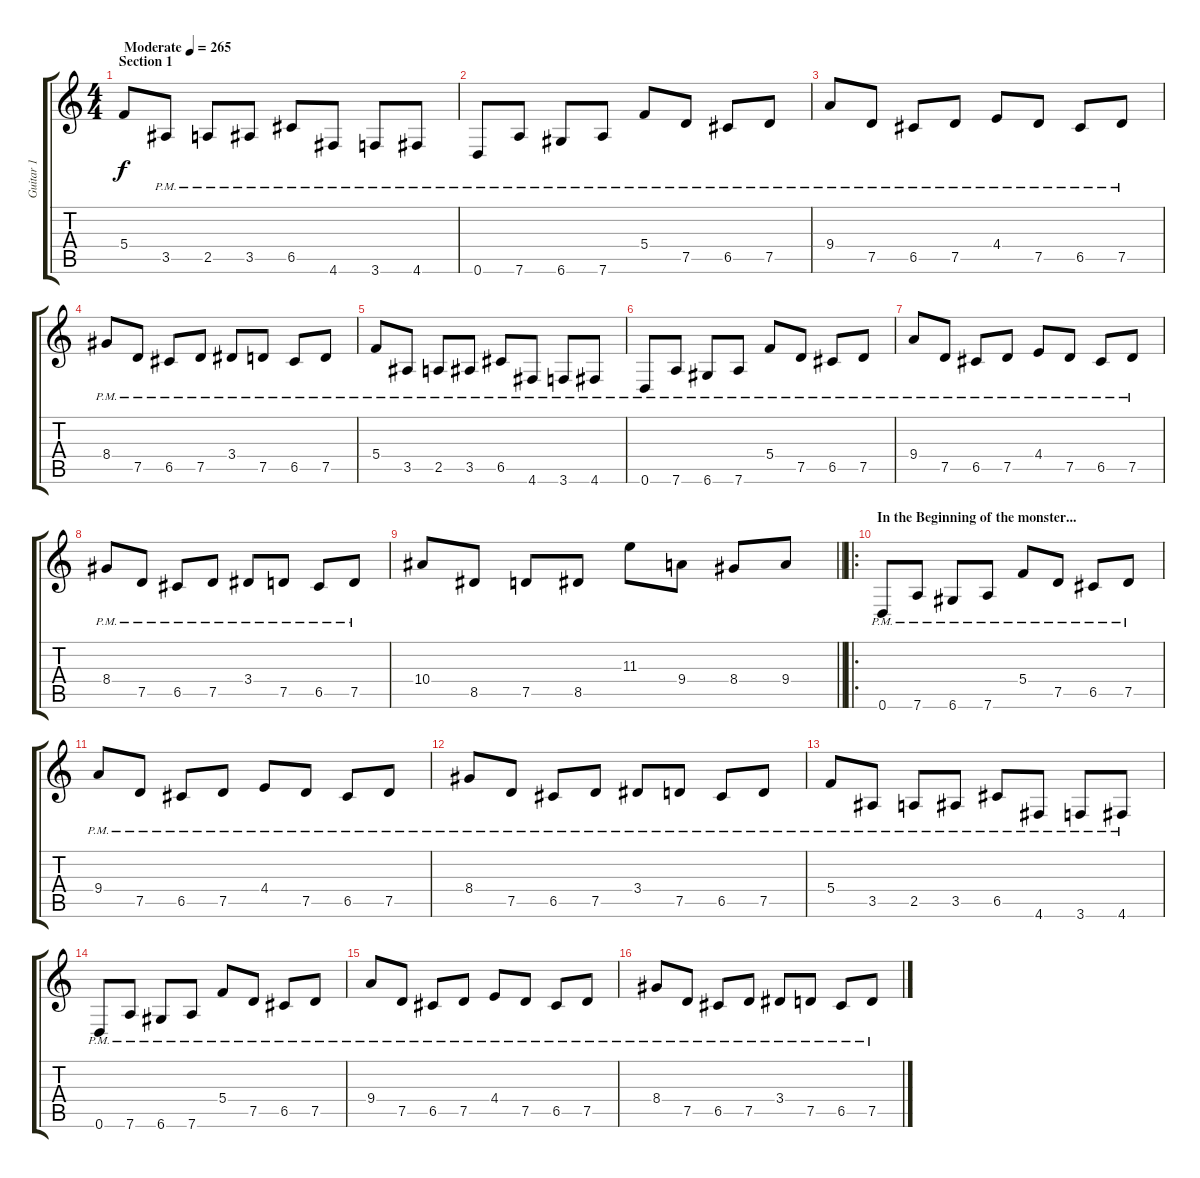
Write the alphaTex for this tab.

\track ("Guitar 1" "Guitar 1") {instrument distortionguitar}
\staff {score tabs}
\tuning (D4 A3 F3 C3 G2 D2) {hide}
\ts (4 4)
\section ("" "Section 1")
\tempo (265 "Moderate")
\clef g2
\ks c
5.4.8{dy f instrument distortionguitar} 3.5{pm}.8 2.5{pm}.8 3.5{pm}.8 6.5{pm}.8 4.6{pm}.8 3.6{pm}.8 4.6{pm}.8 |
0.6{pm}.8 7.6{pm}.8 6.6{pm}.8 7.6{pm}.8 5.4{pm}.8 7.5{pm}.8 6.5{pm}.8 7.5{pm}.8 |
9.4{pm}.8 7.5{pm}.8 6.5{pm}.8 7.5{pm}.8 4.4{pm}.8 7.5{pm}.8 6.5{pm}.8 7.5{pm}.8 |
8.4{pm}.8 7.5{pm}.8 6.5{pm}.8 7.5{pm}.8 3.4{pm}.8 7.5{pm}.8 6.5{pm}.8 7.5{pm}.8 |
5.4{pm}.8 3.5{pm}.8 2.5{pm}.8 3.5{pm}.8 6.5{pm}.8 4.6{pm}.8 3.6{pm}.8 4.6{pm}.8 |
0.6{pm}.8 7.6{pm}.8 6.6{pm}.8 7.6{pm}.8 5.4{pm}.8 7.5{pm}.8 6.5{pm}.8 7.5{pm}.8 |
9.4{pm}.8 7.5{pm}.8 6.5{pm}.8 7.5{pm}.8 4.4{pm}.8 7.5{pm}.8 6.5{pm}.8 7.5{pm}.8 |
8.4{pm}.8 7.5{pm}.8 6.5{pm}.8 7.5{pm}.8 3.4{pm}.8 7.5{pm}.8 6.5{pm}.8 7.5{pm}.8 |
\barLineRight lightlight
10.4.8 8.5.8 7.5.8 8.5.8 11.3.8 9.4.8 8.4.8 9.4.8 |
\ro
\section ("" "In the Beginning of the monster...")
0.6{pm}.8 7.6{pm}.8 6.6{pm}.8 7.6{pm}.8 5.4{pm}.8 7.5{pm}.8 6.5{pm}.8 7.5{pm}.8 |
9.4{pm}.8 7.5{pm}.8 6.5{pm}.8 7.5{pm}.8 4.4{pm}.8 7.5{pm}.8 6.5{pm}.8 7.5{pm}.8 |
8.4{pm}.8 7.5{pm}.8 6.5{pm}.8 7.5{pm}.8 3.4{pm}.8 7.5{pm}.8 6.5{pm}.8 7.5{pm}.8 |
5.4{pm}.8 3.5{pm}.8 2.5{pm}.8 3.5{pm}.8 6.5{pm}.8 4.6{pm}.8 3.6{pm}.8 4.6{pm}.8 |
0.6{pm}.8 7.6{pm}.8 6.6{pm}.8 7.6{pm}.8 5.4{pm}.8 7.5{pm}.8 6.5{pm}.8 7.5{pm}.8 |
9.4{pm}.8 7.5{pm}.8 6.5{pm}.8 7.5{pm}.8 4.4{pm}.8 7.5{pm}.8 6.5{pm}.8 7.5{pm}.8 |
8.4{pm}.8 7.5{pm}.8 6.5{pm}.8 7.5{pm}.8 3.4{pm}.8 7.5{pm}.8 6.5{pm}.8 7.5{pm}.8
